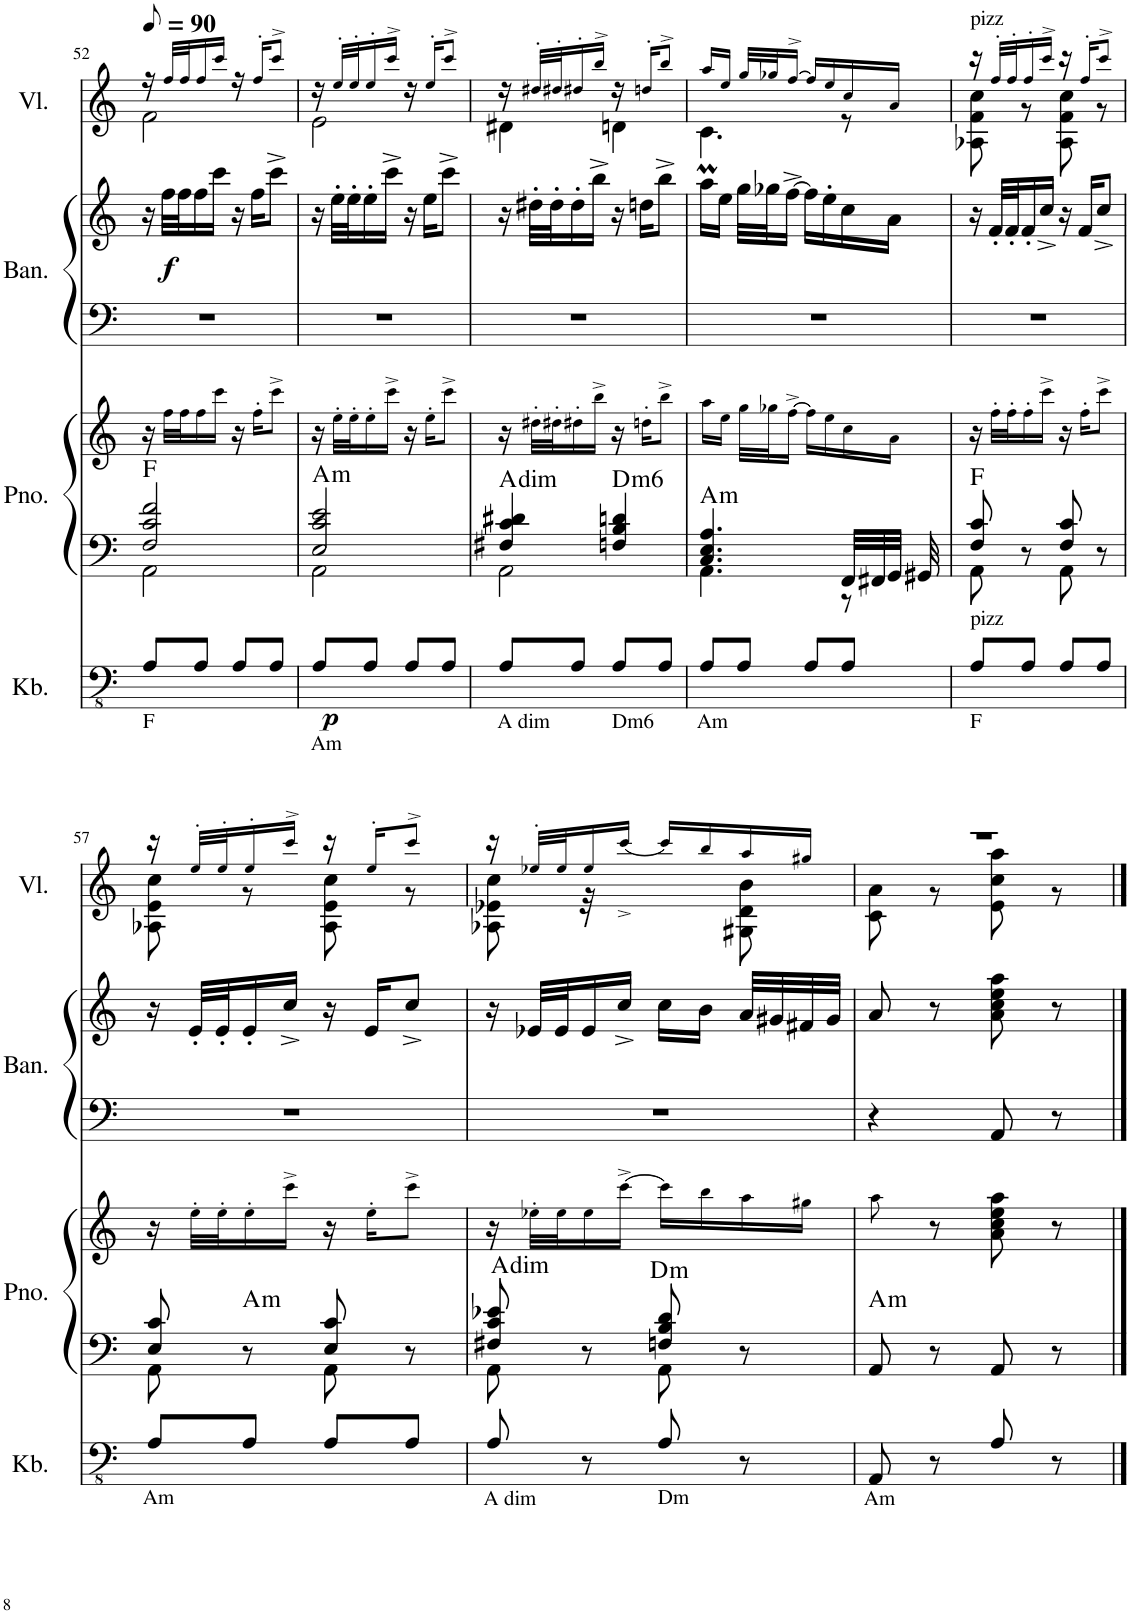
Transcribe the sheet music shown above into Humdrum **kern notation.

**kern	**dynam	**kern	**kern	**harte	**kern	**kern	**dynam	**kern
*part4	*part4	*part3	*part3	*part3	*part2	*part2	*part2	*part1
*staff6	*staff6	*staff5	*staff4	*	*staff3	*staff2	*staff2/3	*staff1
*I"Kontrabass	*	*I"Piano	*	*	*I"Bandoneon	*	*	*I"Violine
*I'Kb.	*	*I'Pno.	*	*	*I'Ban.	*	*	*I'Vl.
!!LO:PB:g=z
*clefFv4	*	*clefF4	*clefG2	*	*clefF4	*clefG2	*	*clefG2
*Trd7c12	*	*	*	*	*	*	*	*
*k[]	*	*k[]	*k[]	*	*k[]	*k[]	*	*k[]
*M4/8	*	*M4/8	*M4/8	*	*M4/8	*M4/8	*	*M4/8
*MM45	*	*MM45	*MM45	*	*MM45	*MM45	*	*MM45
=52	=52	=52	=52	=52	=52	=52	=52	=52
*	*	*^	*	*	*	*	*	*^
!LO:TX:b:t=F	!	!	!	!	!LO:H:kt=N.C.	!	!	!	!	!
8AA/L	.	2F/ 2c/ 2f/	2AA\	16r	N	2r	16r	.	16r	2f\
!	!	!	!	!	!	!	!	!LO:DY:b	!	!
.	.	.	.	32ff\LLL	.	.	32ff\LLL	f	32ff/LLL	.
.	.	.	.	32ff\J	.	.	32ff\J	.	32ff/J	.
8AA/J	.	.	.	16ff\	.	.	16ff\	.	16ff/	.
.	.	.	.	16ccc\JJ	.	.	16ccc\JJ	.	16ccc/JJ	.
8AA/L	.	.	.	16r	.	.	16r	.	16r	.
.	.	.	.	16ff'\KL	.	.	16ff\KL	.	16ff'/KL	.
8AA/J	.	.	.	8ccc^\J	.	.	8ccc^\J	.	8ccc^/J	.
=53	=53	=53	=53	=53	=53	=53	=53	=53	=53	=53
!LO:TX:b:t=Am	!	!	!	!	!	!	!	!	!	!
!	!LO:DY:b	!	!	!	!LO:H:kt=m	!	!	!	!	!
8AA/L	p	2E/ 2c/ 2e/	2AA\	16r	A:min	2r	16r	.	16r	2e\
.	.	.	.	32ee'\LLL	.	.	32ee'\LLL	.	32ee'/LLL	.
.	.	.	.	32ee'\J	.	.	32ee'\J	.	32ee'/J	.
8AA/J	.	.	.	16ee'\	.	.	16ee'\	.	16ee'/	.
.	.	.	.	16ccc^\JJ	.	.	16ccc^\JJ	.	16ccc^/JJ	.
8AA/L	.	.	.	16r	.	.	16r	.	16r	.
.	.	.	.	16ee'\KL	.	.	16ee\KL	.	16ee'/KL	.
8AA/J	.	.	.	8ccc^\J	.	.	8ccc^\J	.	8ccc^/J	.
=54	=54	=54	=54	=54	=54	=54	=54	=54	=54	=54
!LO:TX:b:t=A dim	!	!	!	!	!LO:H:kt=dim	!	!	!	!	!
8AA/L	.	4F#X/ 4c/ 4d#X/	2AA\	16r	A:dim	2r	16r	.	16r	4d#X\
.	.	.	.	32dd#X'\LLL	.	.	32dd#X'\LLL	.	32dd#X'/LLL	.
.	.	.	.	32dd#X'\J	.	.	32dd#'\J	.	32dd#X'/J	.
8AA/J	.	.	.	16dd#X'\	.	.	16dd#'\	.	16dd#X'/	.
.	.	.	.	16bb^\JJ	.	.	16bb^\JJ	.	16bb^/JJ	.
!LO:TX:b:t=Dm6	!	!	!	!	!LO:H:kt=m6	!	!	!	!	!
8AA/L	.	4Fn/ 4B/ 4dn/	.	16r	D:min6	.	16r	.	16r	4dn\
.	.	.	.	16ddn'\KL	.	.	16ddn\KL	.	16ddn'/KL	.
8AA/J	.	.	.	8bb^\J	.	.	8bb^\J	.	8bb^/J	.
=55	=55	=55	=55	=55	=55	=55	=55	=55	=55	=55
!LO:TX:b:t=Am	!	!	!	!	!LO:H:kt=m	!	!	!	!	!
8AA/L	.	4.C/ 4.E/ 4.A/	4.AA\	16aa\LL	A:min	2r	16aaM\LL	.	16aa/LL	4.c\
.	.	.	.	16ee\JJ	.	.	16ee\JJ	.	16ee/JJ	.
8AA/J	.	.	.	32gg\LLL	.	.	32gg\LLL	.	32gg/LLL	.
.	.	.	.	32gg-X\J	.	.	32gg-X\J	.	32gg-X/J	.
.	.	.	.	16ff^\JJ	.	.	[16ff^\JJ	.	16ff^/JJ	.
8AA/L	.	.	.	16ff\LL	.	.	16ff\LL]	.	16ff/LL	.
.	.	.	.	16ee\	.	.	16ee'\	.	16ee/	.
8AA/J	.	32FF/LLL	8r	16cc\	.	.	16cc\	.	16cc/	8r
.	.	32FF#X/	.	.	.	.	.	.	.	.
.	.	32GG/JJJ	.	16a\JJ	.	.	16a\JJ	.	16a/JJ	.
.	.	32GG#X/	.	.	.	.	.	.	.	.
=56	=56	=56	=56	=56	=56	=56	=56	=56	=56	=56
!	!	!	!	!	!	!	!	!	!LO:TX:a:t=pizz	!
!LO:TX:b:t=F	!	!	!	!	!	!	!	!	!	!
!LO:TX:a:t=pizz	!	!	!	!	!LO:H:kt=N.C.	!	!	!	!	!
8AA/L	.	8F/ 8c/	8AA\	16r	N	2r	16r	.	16r	8A-X\ 8f\ 8cc\
.	.	.	.	32ff'\LLL	.	.	32f'/LLL	.	32ff'/LLL	.
.	.	.	.	32ff'\J	.	.	32f'/J	.	32ff'/J	.
8AA/J	.	8r	8ryy	16ff'\	.	.	16f'/	.	16ff'/	8r
.	.	.	.	16ccc^\JJ	.	.	16cc^/JJ	.	16ccc^/JJ	.
8AA/L	.	8F/ 8c/	8AA\	16r	.	.	16r	.	16r	8A-\ 8f\ 8cc\
.	.	.	.	16ff'\KL	.	.	16f/KL	.	16ff'/KL	.
8AA/J	.	8r	8ryy	8ccc^\J	.	.	8cc^/J	.	8ccc^/J	8r
!!LO:LB:g=z	!!
=57	=57	=57	=57	=57	=57	=57	=57	=57	=57	=57
!LO:TX:b:t=Am	!	!	!	!	!	!	!	!	!	!
8AA/L	.	8E/ 8c/	8AA\	16r	.	2r	16r	.	16r	8A-X\ 8e\ 8cc\
.	.	.	.	32ee'\LLL	.	.	32e'/LLL	.	32ee'/LLL	.
.	.	.	.	32ee'\J	.	.	32e'/J	.	32ee'/J	.
!	!	!	!	!	!LO:H:kt=m	!	!	!	!	!
8AA/J	.	8r	8ryy	16ee'\	A:min	.	16e'/	.	16ee'/	8r
.	.	.	.	16ccc^\JJ	.	.	16cc^/JJ	.	16ccc^/JJ	.
8AA/L	.	8E/ 8c/	8AA\	16r	.	.	16r	.	16r	8A-\ 8e\ 8cc\
.	.	.	.	16ee'\KL	.	.	16e/KL	.	16ee'/KL	.
8AA/J	.	8r	8ryy	8ccc^\J	.	.	8cc^/J	.	8ccc^/J	8r
=58	=58	=58	=58	=58	=58	=58	=58	=58	=58	=58
!LO:TX:b:t=A dim	!	!	!	!	!	!	!	!	!	!
8AA/	.	8F#X/ 8c/ 8e-X/	8AA\	16r	.	2r	16r	.	16r	8A-X\ 8e-X\ 8cc\
.	.	.	.	32ee-X'\LLL	.	.	32e-X/LLL	.	32ee-X'/LLL	.
.	.	.	.	32ee-\J	.	.	32e-/J	.	32ee-/J	.
!	!	!	!	!	!LO:H:kt=dim	!	!	!	!	!
8r	.	8r	8ryy	16ee-\	A:dim	.	16e-/	.	16ee-/	32r
.	.	.	.	.	.	.	.	.	.	8..ryy
.	.	.	.	16ccc^\JJ	.	.	16cc^/JJ	.	16ccc^/JJ	.
!LO:TX:b:t=Dm	!	!	!	!	!	!	!	!	!	!
8AA/	.	8Fn/ 8B/ 8d/	8AA\	16ccc\LL	.	.	16cc\LL	.	16ccc/LL	.
.	.	.	.	16bb\	.	.	16b\JJ	.	16bb/	.
!	!	!	!	!	!LO:H:kt=m	!	!	!	!	!
8r	.	8r	8ryy	16aa\	D:min	.	32a/LLL	.	16aa/	8G#X\ 8d\ 8b\
.	.	.	.	.	.	.	32g#X/	.	.	.
.	.	.	.	16gg#X\JJ	.	.	32f#X/	.	16gg#X/JJ	.
.	.	.	.	.	.	.	32g#/JJJ	.	.	.
*	*	*v	*v	*	*	*	*	*	*	*
=59	=59	=59	=59	=59	=59	=59	=59	=59	=59
!LO:TX:b:t=Am	!	!	!	!LO:H:kt=m	!	!	!	!	!
8AAA/	.	8AA/	8aa\	A:min	4r	8a/	.	2r	8c\ 8a\
8r	.	8r	8r	.	.	8r	.	.	8r
8AA/	.	8AA/	8a\ 8cc\ 8ee\ 8aa\	.	8AA/	8a\ 8cc\ 8ee\ 8aa\	.	.	8e\ 8cc\ 8aa\
8r	.	8r	8r	.	8r	8r	.	.	8r
*	*	*	*	*	*	*	*	*v	*v
==	==	==	==	==	==	==	==	==
*-	*-	*-	*-	*-	*-	*-	*-	*-
